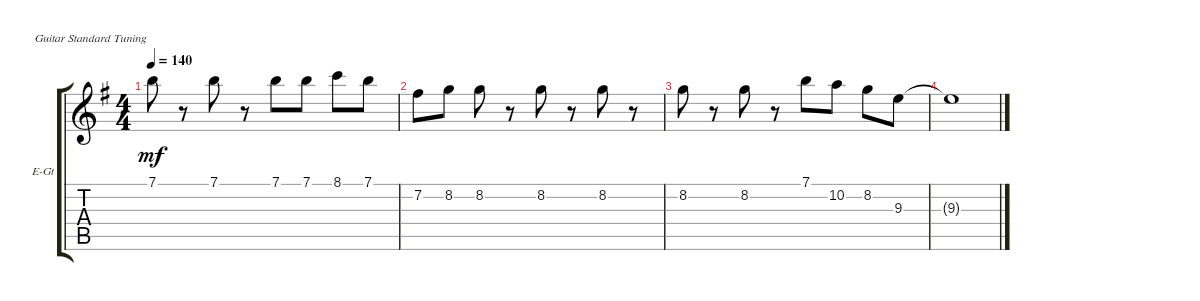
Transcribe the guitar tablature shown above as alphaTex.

\defaultSystemsLayout 4
\bracketExtendMode groupsimilarinstruments
\firstSystemTrackNameOrientation horizontal
\otherSystemsTrackNameOrientation horizontal
\track ("ЭЛЕКТРО-ПРАВОЕ-УХО" "E-Gt") {instrument overdrivenguitar}
\staff {score tabs}
\tuning (E4 B3 G3 D3 A2 E2)
\ts (4 4)
\tempo 140
\clef g2
\scale
0.333333
\ks eminor
7.1.8{dy mf} r.8 7.1.8 r.8 7.1.8 7.1.8 8.1.8 7.1.8 |
\scale
0.333333 7.2.8 8.2.8 8.2.8 r.8 8.2.8 r.8 8.2.8 r.8 |
8.2.8 r.8 8.2.8 r.8 7.1.8 10.2.8 8.2.8 9.3.8 |
9.3{t}.1
